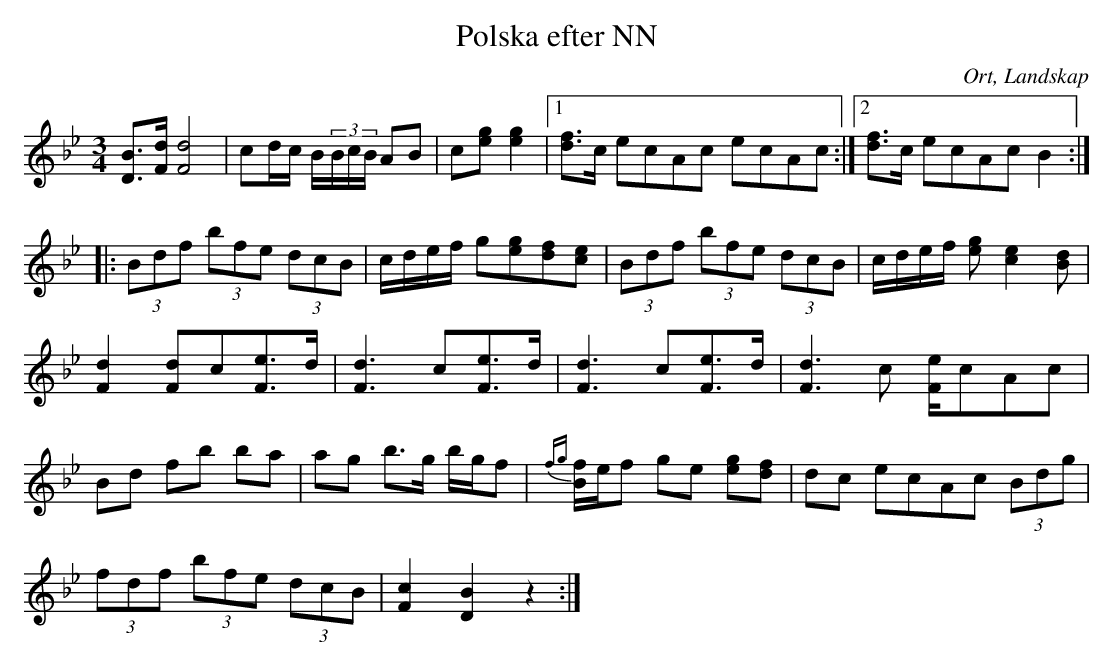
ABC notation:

X:1
T:Polska efter NN
O:Ort, Landskap
M:3/4
L:1/8
K:Bb
[DB]>[Fd] [F4d4]|cd/c/ B/(3B/c/B/ AB|c[eg] [e2g2]  |1[df]>c ecAc ecAc:|2[df]>c ecAc B2:|
|:(3Bdf  (3bfe (3dcB |c/d/e/f/ g[eg][df][ce]|(3Bdf  (3bfe (3dcB |c/d/e/f/ [eg][c2e2][Bd]|
[F2d2] [Fd]c[Fe]>d|[F3d3] c[Fe]>d|[F3d3] c[Fe]>d|[F3d3] c [F/e/]cAc |
Bd fb ba|ag b>g b/g/f|{fg}[B/f/]e/f ge [eg][df]|dc ecAc (3Bdg|
(3fdf (3bfe (3dcB|[F2c2] [D2B2] z2:|
